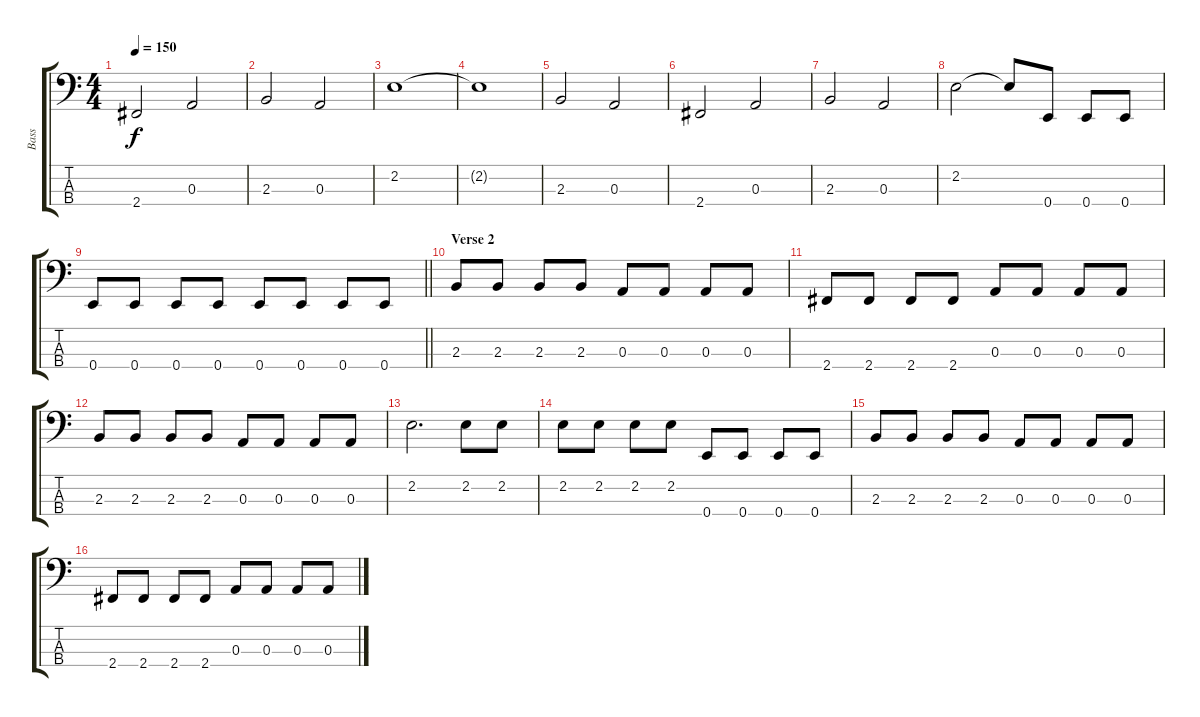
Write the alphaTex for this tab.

\track ("Bass" "Bass") {instrument electricbassfinger}
\staff {score tabs}
\tuning (G2 D2 A1 E1) {hide}
\ts (4 4)
\tempo 150
\clef f4
\ks c
2.4.2{dy f} 0.3.2 |
2.3.2 0.3.2 |
2.2.1 |
2.2{t}.1 |
2.3.2 0.3.2 |
2.4.2 0.3.2 |
2.3.2 0.3.2 |
2.2.2 2.2{t}.8 0.4.8 0.4.8 0.4.8 |
\barLineRight lightlight
0.4.8 0.4.8 0.4.8 0.4.8 0.4.8 0.4.8 0.4.8 0.4.8 |
\section ("" "Verse 2")
2.3.8 2.3.8 2.3.8 2.3.8 0.3.8 0.3.8 0.3.8 0.3.8 |
2.4.8 2.4.8 2.4.8 2.4.8 0.3.8 0.3.8 0.3.8 0.3.8 |
2.3.8 2.3.8 2.3.8 2.3.8 0.3.8 0.3.8 0.3.8 0.3.8 |
2.2.2{d} 2.2.8 2.2.8 |
2.2.8 2.2.8 2.2.8 2.2.8 0.4.8 0.4.8 0.4.8 0.4.8 |
2.3.8 2.3.8 2.3.8 2.3.8 0.3.8 0.3.8 0.3.8 0.3.8 |
2.4.8 2.4.8 2.4.8 2.4.8 0.3.8 0.3.8 0.3.8 0.3.8
